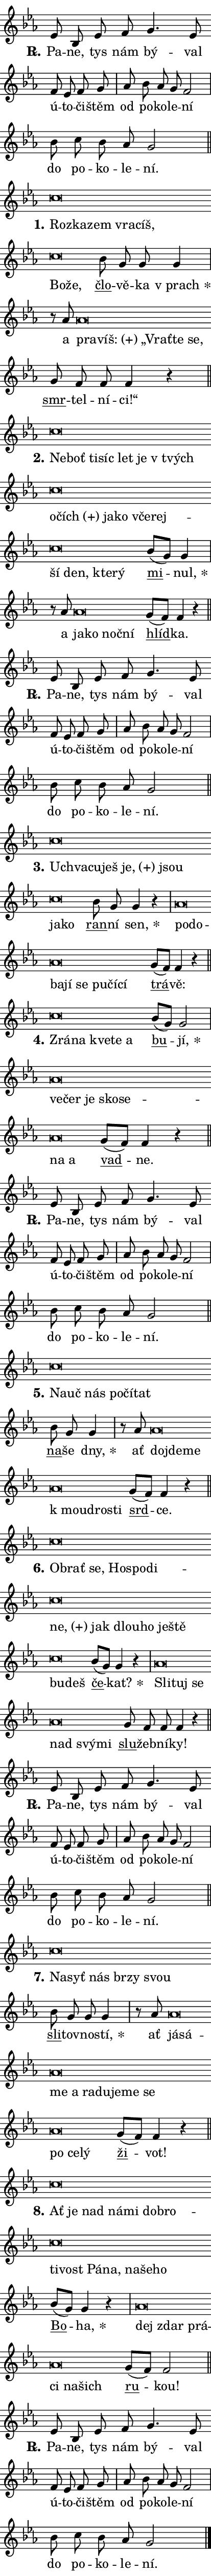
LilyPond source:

\version "2.24.0"
\header { tagline = "" }
\paper {
  indent = 0\cm
  top-margin = 0\cm
  right-margin = 0\cm
  bottom-margin = 0\cm
  left-margin = 0\cm
  paper-width = 7\cm
  page-breaking = #ly:one-page-breaking
  system-system-spacing.basic-distance = #11
  score-system-spacing.basic-distance = #11
  ragged-last = ##f
}


%% Author: Thomas Morley
%% https://lists.gnu.org/archive/html/lilypond-user/2020-05/msg00002.html
#(define (line-position grob)
"Returns position of @var[grob} in current system:
   @code{'start}, if at first time-step
   @code{'end}, if at last time-step
   @code{'middle} otherwise
"
  (let* ((col (ly:item-get-column grob))
         (ln (ly:grob-object col 'left-neighbor))
         (rn (ly:grob-object col 'right-neighbor))
         (col-to-check-left (if (ly:grob? ln) ln col))
         (col-to-check-right (if (ly:grob? rn) rn col))
         (break-dir-left
           (and
             (ly:grob-property col-to-check-left 'non-musical #f)
             (ly:item-break-dir col-to-check-left)))
         (break-dir-right
           (and
             (ly:grob-property col-to-check-right 'non-musical #f)
             (ly:item-break-dir col-to-check-right))))
        (cond ((eqv? 1 break-dir-left) 'start)
              ((eqv? -1 break-dir-right) 'end)
              (else 'middle))))

#(define (tranparent-at-line-position vctor)
  (lambda (grob)
  "Relying on @code{line-position} select the relevant enry from @var{vctor}.
Used to determine transparency,"
    (case (line-position grob)
      ((end) (not (vector-ref vctor 0)))
      ((middle) (not (vector-ref vctor 1)))
      ((start) (not (vector-ref vctor 2))))))

noteHeadBreakVisibility =
#(define-music-function (break-visibility)(vector?)
"Makes @code{NoteHead}s transparent relying on @var{break-visibility}"
#{
  \override NoteHead.transparent =
    #(tranparent-at-line-position break-visibility)
#})

#(define delete-ledgers-for-transparent-note-heads
  (lambda (grob)
    "Reads whether a @code{NoteHead} is transparent.
If so this @code{NoteHead} is removed from @code{'note-heads} from
@var{grob}, which is supposed to be @code{LedgerLineSpanner}.
As a result ledgers are not printed for this @code{NoteHead}"
    (let* ((nhds-array (ly:grob-object grob 'note-heads))
           (nhds-list
             (if (ly:grob-array? nhds-array)
                 (ly:grob-array->list nhds-array)
                 '()))
           ;; Relies on the transparent-property being done before
           ;; Staff.LedgerLineSpanner.after-line-breaking is executed.
           ;; This is fragile ...
           (to-keep
             (remove
               (lambda (nhd)
                 (ly:grob-property nhd 'transparent #f))
               nhds-list)))
      ;; TODO find a better method to iterate over grob-arrays, similiar
      ;; to filter/remove etc for lists
      ;; For now rebuilt from scratch
      (set! (ly:grob-object grob 'note-heads)  '())
      (for-each
        (lambda (nhd)
          (ly:pointer-group-interface::add-grob grob 'note-heads nhd))
        to-keep))))

hideNotes = {
  \noteHeadBreakVisibility #begin-of-line-visible
}
unHideNotes = {
  \noteHeadBreakVisibility #all-visible
}

% work-around for resetting accidentals
% https://lilypond.org/doc/v2.23/Documentation/notation/displaying-rhythms#unmetered-music
cadenzaMeasure = {
  \cadenzaOff
  \partial 1024 s1024
  \cadenzaOn
}

#(define-markup-command (accent layout props text) (markup?)
  "Underline accented syllable"
  (interpret-markup layout props
    #{\markup \override #'(offset . 4.3) \underline { #text }#}))

responsum = \markup \concat {
  "R" \hspace #-1.05 \path #0.1 #'((moveto 0 0.07) (lineto 0.9 0.8)) \hspace #0.05 "."
}

\layout {
    \context {
        \Staff
        \remove "Time_signature_engraver"
        \override LedgerLineSpanner.after-line-breaking = #delete-ledgers-for-transparent-note-heads
    }
    \context {
        \Voice {
            \override NoteHead.output-attributes = #'((class . "notehead"))
            \override Hairpin.height = #0.55
        }
    }
    \context {
        \Lyrics {
            \override StanzaNumber.output-attributes = #'((class . "stanzanumber"))
            \override LyricSpace.minimum-distance = #0.9
            \override LyricText.font-name = #"TeX Gyre Schola"
            \override LyricText.font-size = 1
            \override StanzaNumber.font-name = #"TeX Gyre Schola Bold"
            \override StanzaNumber.font-size = 1
        }
    }
}

% magnetic-lyrics.ily
%
%   written by
%     Jean Abou Samra <jean@abou-samra.fr>
%     Werner Lemberg <wl@gnu.org>
%
%   adapted by
%     Jiri Hon <jiri.hon@gmail.com>
%
% Version 2022-Apr-15

% https://www.mail-archive.com/lilypond-user@gnu.org/msg149350.html

#(define (Left_hyphen_pointer_engraver context)
   "Collect syllable-hyphen-syllable occurrences in lyrics and store
them in properties.  This engraver only looks to the left.  For
example, if the lyrics input is @code{foo -- bar}, it does the
following.

@itemize @bullet
@item
Set the @code{text} property of the @code{LyricHyphen} grob between
@q{foo} and @q{bar} to @code{foo}.

@item
Set the @code{left-hyphen} property of the @code{LyricText} grob with
text @q{foo} to the @code{LyricHyphen} grob between @q{foo} and
@q{bar}.
@end itemize

Use this auxiliary engraver in combination with the
@code{lyric-@/text::@/apply-@/magnetic-@/offset!} hook."
   (let ((hyphen #f)
         (text #f))
     (make-engraver
      (acknowledgers
       ((lyric-syllable-interface engraver grob source-engraver)
        (set! text grob)))
      (end-acknowledgers
       ((lyric-hyphen-interface engraver grob source-engraver)
        ;(when (not (grob::has-interface grob 'lyric-space-interface))
          (set! hyphen grob)));)
      ((stop-translation-timestep engraver)
       (when (and text hyphen)
         (ly:grob-set-object! text 'left-hyphen hyphen))
       (set! text #f)
       (set! hyphen #f)))))

#(define (lyric-text::apply-magnetic-offset! grob)
   "If the space between two syllables is less than the value in
property @code{LyricText@/.details@/.squash-threshold}, move the right
syllable to the left so that it gets concatenated with the left
syllable.

Use this function as a hook for
@code{LyricText@/.after-@/line-@/breaking} if the
@code{Left_@/hyphen_@/pointer_@/engraver} is active."
   (let ((hyphen (ly:grob-object grob 'left-hyphen #f)))
     (when hyphen
       (let ((left-text (ly:spanner-bound hyphen LEFT)))
         (when (grob::has-interface left-text 'lyric-syllable-interface)
           (let* ((common (ly:grob-common-refpoint grob left-text X))
                  (this-x-ext (ly:grob-extent grob common X))
                  (left-x-ext
                   (begin
                     ;; Trigger magnetism for left-text.
                     (ly:grob-property left-text 'after-line-breaking)
                     (ly:grob-extent left-text common X)))
                  ;; `delta` is the gap width between two syllables.
                  (delta (- (interval-start this-x-ext)
                            (interval-end left-x-ext)))
                  (details (ly:grob-property grob 'details))
                  (threshold (assoc-get 'squash-threshold details 0.2)))
             (when (< delta threshold)
               (let* (;; We have to manipulate the input text so that
                      ;; ligatures crossing syllable boundaries are not
                      ;; disabled.  For languages based on the Latin
                      ;; script this is essentially a beautification.
                      ;; However, for non-Western scripts it can be a
                      ;; necessity.
                      (lt (ly:grob-property left-text 'text))
                      (rt (ly:grob-property grob 'text))
                      (is-space (grob::has-interface hyphen 'lyric-space-interface))
                      (space (if is-space " " ""))
                      (space-markup (grob-interpret-markup grob " "))
                      (space-size (interval-length (ly:stencil-extent space-markup X)))
                      (extra-delta (if is-space space-size 0))
                      ;; Append new syllable.
                      (ltrt-space (if (and (string? lt) (string? rt))
                                (string-append lt space rt)
                                (make-concat-markup (list lt space rt))))
                      ;; Right-align `ltrt` to the right side.
                      (ltrt-space-markup (grob-interpret-markup
                               grob
                               (make-translate-markup
                                (cons (interval-length this-x-ext) 0)
                                (make-right-align-markup ltrt-space)))))
                 (begin
                   ;; Don't print `left-text`.
                   (ly:grob-set-property! left-text 'stencil #f)
                   ;; Set text and stencil (which holds all collected
                   ;; syllables so far) and shift it to the left.
                   (ly:grob-set-property! grob 'text ltrt-space)
                   (ly:grob-set-property! grob 'stencil ltrt-space-markup)
                   (ly:grob-translate-axis! grob (- (- delta extra-delta)) X))))))))))


#(define (lyric-hyphen::displace-bounds-first grob)
   ;; Make very sure this callback isn't triggered too early.
   (let ((left (ly:spanner-bound grob LEFT))
         (right (ly:spanner-bound grob RIGHT)))
     (ly:grob-property left 'after-line-breaking)
     (ly:grob-property right 'after-line-breaking)
     (ly:lyric-hyphen::print grob)))

squashThreshold = #0.4

\layout {
  \context {
    \Lyrics
    \consists #Left_hyphen_pointer_engraver
    \override LyricText.after-line-breaking =
      #lyric-text::apply-magnetic-offset!
    \override LyricHyphen.stencil = #lyric-hyphen::displace-bounds-first
    \override LyricText.details.squash-threshold = \squashThreshold
    \override LyricHyphen.minimum-distance = 0
    \override LyricHyphen.minimum-length = \squashThreshold
  }
}

squash = \override LyricText.details.squash-threshold = 9999
unSquash = \override LyricText.details.squash-threshold = \squashThreshold

left = \override LyricText.self-alignment-X = #LEFT
unLeft = \revert LyricText.self-alignment-X

starOffset = #(lambda (grob) 
                (let ((x_offset (ly:self-alignment-interface::aligned-on-x-parent grob)))
                  (if (= x_offset 0) 0 (+ x_offset 1.2))))

star = #(define-music-function (syllable)(string?)
"Append star separator at the end of a syllable"
#{
  \once \override LyricText.X-offset = #starOffset
  \lyricmode { \markup {
    #syllable
    \override #'((font-name . "TeX Gyre Schola Bold")) \hspace #0.2 \lower #0.65 \larger "*"
  } }
#})

starAccent = #(define-music-function (syllable)(string?)
"Append star separator at the end of a syllable and make accent"
#{
  \once \override LyricText.X-offset = #starOffset
  \lyricmode { \markup {
    \accent #syllable
    \override #'((font-name . "TeX Gyre Schola Bold")) \hspace #0.2 \lower #0.65 \larger "*"
  } }
#})

breath = #(define-music-function (syllable)(string?)
"Append breathing indicator at the end of a syllable"
#{
  \lyricmode { \markup { #syllable "+" } }
#})

optionalBreath = #(define-music-function (syllable)(string?)
"Append optional breathing indicator at the end of a syllable"
#{
  \lyricmode { \markup { #syllable "(+)" } }
#})


\score {
    <<
        \new Voice = "melody" { \cadenzaOn \key es \major \relative { es'8 bes es f g4. es8 \bar "" f es f g \cadenzaMeasure \bar "|" as bes as g f2 \cadenzaMeasure \bar "|" bes8 c bes as g2 \cadenzaMeasure \bar "||" \break } }
        \new Lyrics \lyricsto "melody" { \lyricmode { \set stanza = \responsum
Pa -- ne, tys nám bý -- val ú -- to -- či -- štěm od po -- ko -- le -- ní do po -- ko -- le -- ní. } }
    >>
    \layout {}
}

\score {
    <<
        \new Voice = "melody" { \cadenzaOn \key es \major \relative { c''\breve*1/16 \hideNotes \breve*1/16 \bar "" \breve*1/16 \bar "" \breve*1/16 \bar "" \breve*1/16 \bar "" \breve*1/16 \breve*1/16 \bar "" \unHideNotes \bar "" bes8 g g g4 \cadenzaMeasure \bar "|" r8 as8 as\breve*1/16 \hideNotes \breve*1/16 \bar "" \breve*1/16 \bar "" \breve*1/16 \breve*1/16 \bar "" \unHideNotes \bar "" g8 f f f4 r \cadenzaMeasure \bar "||" \break } }
        \new Lyrics \lyricsto "melody" { \lyricmode { \set stanza = "1."
\left Roz -- \squash ka -- zem vra -- cíš, Bo -- že, \unLeft \unSquash \markup \accent člo -- vě -- ka \star "v prach" a \left pra -- \squash \optionalBreath víš: „Vrať -- te se, \unLeft \unSquash \markup \accent smr -- tel -- ní -- ci!“ } }
    >>
    \layout {}
}

\score {
    <<
        \new Voice = "melody" { \cadenzaOn \key es \major \relative { c''\breve*1/16 \hideNotes \breve*1/16 \bar "" \breve*1/16 \bar "" \breve*1/16 \bar "" \breve*1/16 \bar "" \breve*1/16 \bar "" \breve*1/16 \bar "" \breve*1/16 \bar "" \breve*1/16 \bar "" \breve*1/16 \bar "" \breve*1/16 \bar "" \breve*1/16 \bar "" \breve*1/16 \bar "" \breve*1/16 \bar "" \breve*1/16 \bar "" \breve*1/16 \breve*1/16 \bar "" \unHideNotes \bar "" bes8[( g)] g4 \cadenzaMeasure \bar "|" r8 as8 as\breve*1/16 \hideNotes \breve*1/16 \bar "" \breve*1/16 \breve*1/16 \bar "" \unHideNotes \bar "" g8[( f)] f4 r \cadenzaMeasure \bar "||" \break } }
        \new Lyrics \lyricsto "melody" { \lyricmode { \set stanza = "2."
\left Ne -- \squash boť ti -- síc let je "v tvých" o -- \optionalBreath čích ja -- ko vče -- rej -- ší den, kte -- rý \unLeft \unSquash \markup \accent mi -- \star nul, a \left ja -- \squash ko noč -- ní \unLeft \unSquash \markup \accent hlíd -- ka. } }
    >>
    \layout {}
}

\score {
    <<
        \new Voice = "melody" { \cadenzaOn \key es \major \relative { es'8 bes es f g4. es8 \bar "" f es f g \cadenzaMeasure \bar "|" as bes as g f2 \cadenzaMeasure \bar "|" bes8 c bes as g2 \cadenzaMeasure \bar "||" \break } }
        \new Lyrics \lyricsto "melody" { \lyricmode { \set stanza = \responsum
Pa -- ne, tys nám bý -- val ú -- to -- či -- štěm od po -- ko -- le -- ní do po -- ko -- le -- ní. } }
    >>
    \layout {}
}

\score {
    <<
        \new Voice = "melody" { \cadenzaOn \key es \major \relative { c''\breve*1/16 \hideNotes \breve*1/16 \bar "" \breve*1/16 \bar "" \breve*1/16 \bar "" \breve*1/16 \bar "" \breve*1/16 \breve*1/16 \bar "" \unHideNotes \bar "" bes8 g g4 r \cadenzaMeasure \bar "|" as\breve*1/16 \hideNotes \breve*1/16 \bar "" \breve*1/16 \bar "" \breve*1/16 \bar "" \breve*1/16 \bar "" \breve*1/16 \bar "" \breve*1/16 \breve*1/16 \bar "" \unHideNotes \bar "" g8[( f)] f4 r \cadenzaMeasure \bar "||" \break } }
        \new Lyrics \lyricsto "melody" { \lyricmode { \set stanza = "3."
\left Uchva -- \squash cu -- ješ \optionalBreath je, jsou ja -- ko \unLeft \unSquash \markup \accent ran -- ní \star sen, \left po -- \squash do -- ba -- jí se pu -- čí -- cí \unLeft \unSquash \markup \accent trá -- vě: } }
    >>
    \layout {}
}

\score {
    <<
        \new Voice = "melody" { \cadenzaOn \key es \major \relative { c''\breve*1/16 \hideNotes \breve*1/16 \bar "" \breve*1/16 \bar "" \breve*1/16 \breve*1/16 \bar "" \unHideNotes \bar "" bes8[( g)] g2 \cadenzaMeasure \bar "|" as\breve*1/16 \hideNotes \breve*1/16 \bar "" \breve*1/16 \bar "" \breve*1/16 \bar "" \breve*1/16 \bar "" \breve*1/16 \breve*1/16 \bar "" \unHideNotes \bar "" g8[( f)] f4 r \cadenzaMeasure \bar "||" \break } }
        \new Lyrics \lyricsto "melody" { \lyricmode { \set stanza = "4."
\left Zrá -- \squash na kve -- te a \unLeft \unSquash \markup \accent bu -- \star jí, \left ve -- \squash čer je sko -- se -- na a \unLeft \unSquash \markup \accent vad -- ne. } }
    >>
    \layout {}
}

\score {
    <<
        \new Voice = "melody" { \cadenzaOn \key es \major \relative { es'8 bes es f g4. es8 \bar "" f es f g \cadenzaMeasure \bar "|" as bes as g f2 \cadenzaMeasure \bar "|" bes8 c bes as g2 \cadenzaMeasure \bar "||" \break } }
        \new Lyrics \lyricsto "melody" { \lyricmode { \set stanza = \responsum
Pa -- ne, tys nám bý -- val ú -- to -- či -- štěm od po -- ko -- le -- ní do po -- ko -- le -- ní. } }
    >>
    \layout {}
}

\score {
    <<
        \new Voice = "melody" { \cadenzaOn \key es \major \relative { c''\breve*1/16 \hideNotes \breve*1/16 \bar "" \breve*1/16 \bar "" \breve*1/16 \bar "" \breve*1/16 \breve*1/16 \bar "" \unHideNotes \bar "" bes8 g g4 \cadenzaMeasure \bar "|" r8 as8 as\breve*1/16 \hideNotes \breve*1/16 \bar "" \breve*1/16 \bar "" \breve*1/16 \bar "" \breve*1/16 \breve*1/16 \bar "" \unHideNotes \bar "" g8[( f)] f4 r \cadenzaMeasure \bar "||" \break } }
        \new Lyrics \lyricsto "melody" { \lyricmode { \set stanza = "5."
\left Na -- \squash uč nás po -- čí -- tat \unLeft \unSquash \markup \accent na -- še \star dny, ať \left doj -- \squash de -- me "k mou" -- dro -- sti \unLeft \unSquash \markup \accent srd -- ce. } }
    >>
    \layout {}
}

\score {
    <<
        \new Voice = "melody" { \cadenzaOn \key es \major \relative { c''\breve*1/16 \hideNotes \breve*1/16 \bar "" \breve*1/16 \bar "" \breve*1/16 \bar "" \breve*1/16 \bar "" \breve*1/16 \bar "" \breve*1/16 \bar "" \breve*1/16 \bar "" \breve*1/16 \bar "" \breve*1/16 \bar "" \breve*1/16 \bar "" \breve*1/16 \bar "" \breve*1/16 \breve*1/16 \bar "" \unHideNotes \bar "" bes8[( g)] g4 r \cadenzaMeasure \bar "|" as\breve*1/16 \hideNotes \breve*1/16 \bar "" \breve*1/16 \bar "" \breve*1/16 \bar "" \breve*1/16 \breve*1/16 \bar "" \unHideNotes \bar "" g8 f f f4 r \cadenzaMeasure \bar "||" \break } }
        \new Lyrics \lyricsto "melody" { \lyricmode { \set stanza = "6."
\left O -- \squash brať se, Ho -- spo -- di -- \optionalBreath ne, jak dlou -- ho je -- ště bu -- deš \unLeft \unSquash \markup \accent če -- \star kat? \left Sli -- \squash tuj se nad svý -- mi \unLeft \unSquash \markup \accent slu -- žeb -- ní -- ky! } }
    >>
    \layout {}
}

\score {
    <<
        \new Voice = "melody" { \cadenzaOn \key es \major \relative { es'8 bes es f g4. es8 \bar "" f es f g \cadenzaMeasure \bar "|" as bes as g f2 \cadenzaMeasure \bar "|" bes8 c bes as g2 \cadenzaMeasure \bar "||" \break } }
        \new Lyrics \lyricsto "melody" { \lyricmode { \set stanza = \responsum
Pa -- ne, tys nám bý -- val ú -- to -- či -- štěm od po -- ko -- le -- ní do po -- ko -- le -- ní. } }
    >>
    \layout {}
}

\score {
    <<
        \new Voice = "melody" { \cadenzaOn \key es \major \relative { c''\breve*1/16 \hideNotes \breve*1/16 \bar "" \breve*1/16 \bar "" \breve*1/16 \bar "" \breve*1/16 \breve*1/16 \bar "" \unHideNotes \bar "" bes8 g g g4 \cadenzaMeasure \bar "|" r8 as8 as\breve*1/16 \hideNotes \breve*1/16 \bar "" \breve*1/16 \bar "" \breve*1/16 \bar "" \breve*1/16 \bar "" \breve*1/16 \bar "" \breve*1/16 \bar "" \breve*1/16 \bar "" \breve*1/16 \bar "" \breve*1/16 \bar "" \breve*1/16 \breve*1/16 \bar "" \unHideNotes \bar "" g8[( f)] f4 r \cadenzaMeasure \bar "||" \break } }
        \new Lyrics \lyricsto "melody" { \lyricmode { \set stanza = "7."
\left Na -- \squash syť nás br -- zy svou \unLeft \unSquash \markup \accent sli -- tov -- no -- \star stí, ať \left já -- \squash sá -- me a ra -- du -- je -- me se po ce -- lý \unLeft \unSquash \markup \accent ži -- vot! } }
    >>
    \layout {}
}

\score {
    <<
        \new Voice = "melody" { \cadenzaOn \key es \major \relative { c''\breve*1/16 \hideNotes \breve*1/16 \bar "" \breve*1/16 \bar "" \breve*1/16 \bar "" \breve*1/16 \bar "" \breve*1/16 \bar "" \breve*1/16 \bar "" \breve*1/16 \bar "" \breve*1/16 \bar "" \breve*1/16 \bar "" \breve*1/16 \bar "" \breve*1/16 \bar "" \breve*1/16 \breve*1/16 \bar "" \unHideNotes \bar "" bes8[( g)] g4 r \cadenzaMeasure \bar "|" as\breve*1/16 \hideNotes \breve*1/16 \bar "" \breve*1/16 \bar "" \breve*1/16 \bar "" \breve*1/16 \breve*1/16 \bar "" \unHideNotes \bar "" g8[( f)] f2 \cadenzaMeasure \bar "||" \break } }
        \new Lyrics \lyricsto "melody" { \lyricmode { \set stanza = "8."
\left Ať \squash je nad ná -- mi dob -- ro -- ti -- vost Pá -- na, na -- še -- ho \unLeft \unSquash \markup \accent Bo -- \star ha, \left dej \squash zdar prá -- ci na -- šich \unLeft \unSquash \markup \accent ru -- kou! } }
    >>
    \layout {}
}

\score {
    <<
        \new Voice = "melody" { \cadenzaOn \key es \major \relative { es'8 bes es f g4. es8 \bar "" f es f g \cadenzaMeasure \bar "|" as bes as g f2 \cadenzaMeasure \bar "|" bes8 c bes as g2 \cadenzaMeasure \bar "||" \break } \bar "|." }
        \new Lyrics \lyricsto "melody" { \lyricmode { \set stanza = \responsum
Pa -- ne, tys nám bý -- val ú -- to -- či -- štěm od po -- ko -- le -- ní do po -- ko -- le -- ní. } }
    >>
    \layout {}
}
